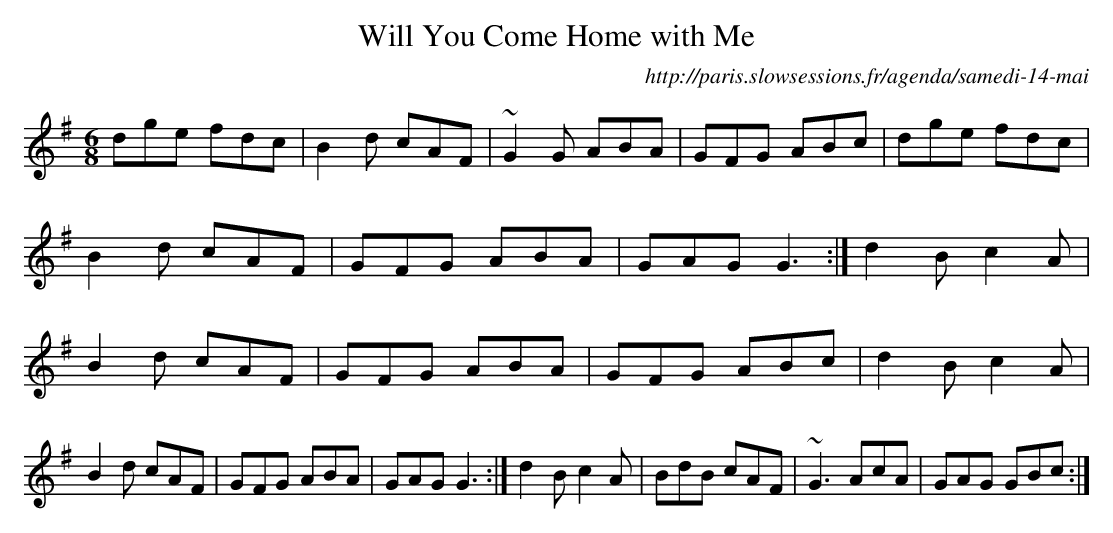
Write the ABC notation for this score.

X:1
T:Will You Come Home with Me
O:http://paris.slowsessions.fr/agenda/samedi-14-mai
M:6/8
K:G
dge fdc|B2d cAF|~G2G ABA|GFG ABc|\
dge fdc|B2d cAF|GFG ABA|GAG G3:|\
d2B c2A|B2d cAF|GFG ABA|GFG ABc|\
d2B c2A|B2d cAF|GFG ABA|GAG G3:|\
d2B c2A|BdB cAF|~G3 AcA|GAG GBc:|
